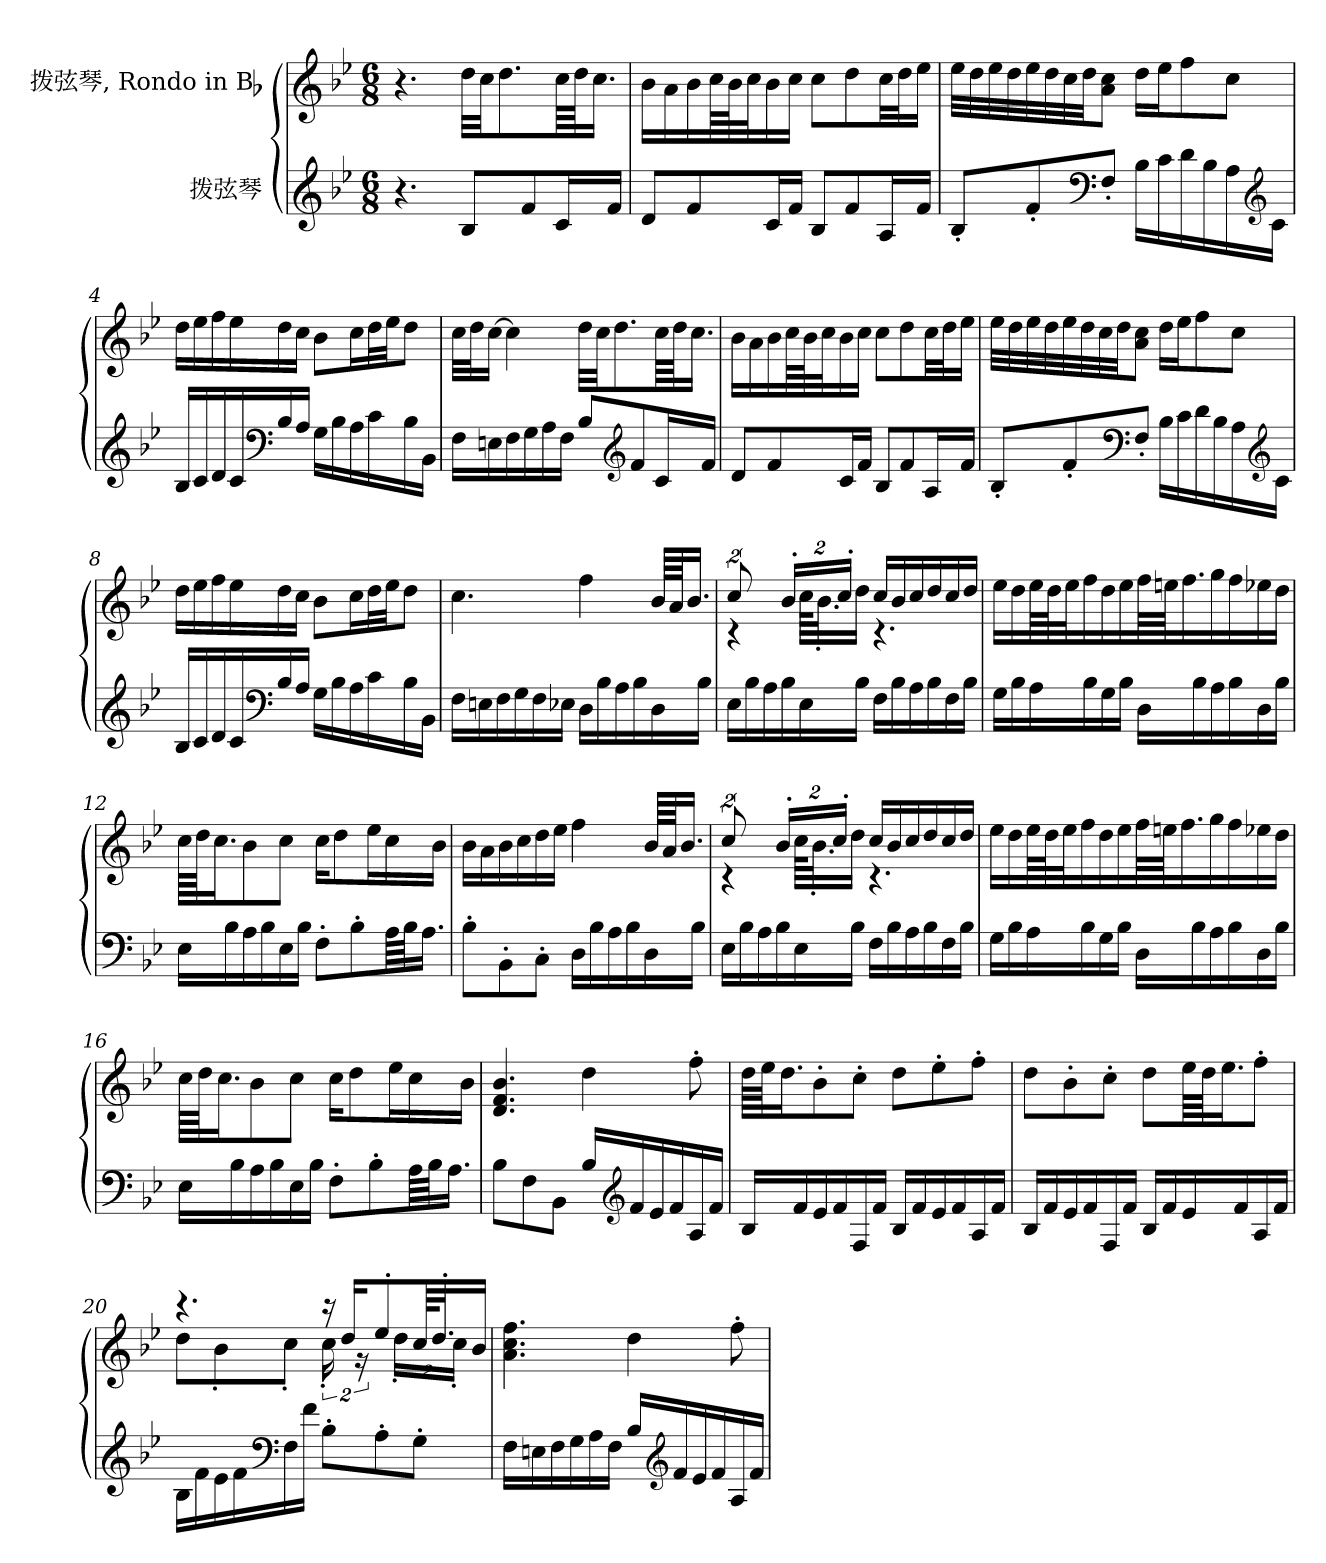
**kern	**kern
*part2	*part1
*staff2	*staff1
*I"拨弦琴	*I"拨弦琴, Rondo in Bb
*clefG2	*clefG2
*k[b-e-]	*k[b-e-]
*M6/8	*M6/8
*MM70	*MM70
=1	=1
4.r	4.r
8B-/L	32dd\LLL
.	32cc\JJ
.	8.dd\
8f/	.
16c/L	64cc\LLL
.	64dd\JJ
.	16.cc\JJ
16f/JJ	.
=2	=2
8d/L	16b-\LL
.	16a\
8f/	16b-\
.	64cc\LL
.	64b-\J
.	32cc\J
16c/L	16b-\
16f/JJ	16cc\JJ
8B-/L	8cc\L
8f/	8dd\
16A/L	32cc\LL
.	32dd\J
16f/JJ	16ee-\JJ
!!LO:LB:g=z
=3	=3
8B-'/L	32ee-\LLL
.	32dd\
.	32ee-\
.	32dd\
8f'/	32ee-\
.	32dd\
.	32cc\
.	32dd\JJ
*clefF4	*
8F'/J	8a\ 8cc\J
16B-\LL	16dd\LL
16c\	16ee-\J
16d\	8ff\
16B-\	.
16A\	8cc\J
*clefG2	*
16c\JJ	.
=4	=4
16B-/LL	16dd\LL
16c/	16ee-\
16d/	16ff\
16c/	16ee-\
*clefF4	*
16B-/	16dd\
16A/JJ	16cc\JJ
16G\LL	8b-\L
16B-\	.
16A\	16cc\L
16c\	32dd\L
.	32ee-\JJ
16B-\	8dd\J
16BB-\JJ	.
!!LO:LB:g=z
=5	=5
16F\LL	32cc\LLL
.	32dd\J
16En\	[16cc\JJ
16F\	4cc\]
16G\	.
16A\	.
16F\JJ	.
8B-/L	32dd\LLL
.	32cc\JJ
.	8.dd\
*clefG2	*
8f/	.
16c/L	64cc\LLL
.	64dd\JJ
.	16.cc\JJ
16f/JJ	.
=6	=6
8d/L	16b-\LL
.	16a\
8f/	16b-\
.	64cc\LL
.	64b-\J
.	32cc\J
16c/L	16b-\
16f/JJ	16cc\JJ
8B-/L	8cc\L
8f/	8dd\
16A/L	32cc\LL
.	32dd\J
16f/JJ	16ee-\JJ
!!LO:LB:g=z
=7	=7
8B-'/L	32ee-\LLL
.	32dd\
.	32ee-\
.	32dd\
8f'/	32ee-\
.	32dd\
.	32cc\
.	32dd\JJ
*clefF4	*
8F'/J	8a\ 8cc\J
16B-\LL	16dd\LL
16c\	16ee-\J
16d\	8ff\
16B-\	.
16A\	8cc\J
*clefG2	*
16c\JJ	.
=8	=8
16B-/LL	16dd\LL
16c/	16ee-\
16d/	16ff\
16c/	16ee-\
*clefF4	*
16B-/	16dd\
16A/JJ	16cc\JJ
16G\LL	8b-\L
16B-\	.
16A\	16cc\L
16c\	32dd\L
.	32ee-\JJ
16B-\	8dd\J
16BB-\JJ	.
!!LO:LB:g=z
=9	=9
16F\LL	4.cc\
16En\	.
16F\	.
16G\	.
16F\	.
16E-X\JJ	.
16D\LL	4ff\
16B-\	.
16A\	.
16B-\	.
16D\	64b-/LLLL
.	64a/JJ
.	16.b-/JJ
16B-\JJ	.
=10	=10
*	*^
16E-\LL	16%3cc/	4r
16B-\	.	.
16A\	.	.
16B-\	32%3b-'/L	.
16E-\	.	64cc\KLLL
.	.	32.b-'\J
.	32%3cc'/J	.
16B-\JJ	.	16dd\JJ
16F\LL	16cc/LL	4.r
16B-\	16b-/	.
16A\	16cc/	.
16B-\	16dd/	.
16F\	16cc/	.
16B-\JJ	16dd/JJ	.
*	*v	*v
!!LO:LB:g=z
=11	=11
16G\LL	16ee-\LL
16B-\	16dd\
16A\	64ee-\LL
.	64dd\J
.	32ee-\J
16B-\	16ff\
16G\	16dd\
16B-\JJ	16ee-\
16D\LL	64ff\LL
.	64een\JJ
.	16.ff\
16B-\	.
16A\	16gg\
16B-\	16ff\
16D\	16ee-X\
16B-\JJ	16dd\JJ
=12	=12
16E-\LL	64cc\LLLL
.	64dd\JJ
.	16.cc\J
16B-\	.
16A\	8b-\
16B-\	.
16E-\	8cc\J
16B-\JJ	.
8F'\L	16cc\KL
.	8dd\
8B-'\	.
.	16ee-\L
64A\LLL	16cc\
64B-\JJ	.
16.A\JJ	.
.	16b-\JJ
=13	=13
8B-'\L	16b-\LL
.	16a\
8BB-'\	16b-\
.	16cc\
8C'\J	16dd\
.	16ee-\JJ
16D\LL	4ff\
16B-\	.
16A\	.
16B-\	.
16D\	64b-/LLLL
.	64a/JJ
.	16.b-/JJ
16B-\JJ	.
!!LO:PB:g=z
=14	=14
*	*^
16E-\LL	16%3cc/	4r
16B-\	.	.
16A\	.	.
16B-\	32%3b-'/L	.
16E-\	.	64cc\KLLL
.	.	32.b-'\J
.	32%3cc'/J	.
16B-\JJ	.	16dd\JJ
16F\LL	16cc/LL	4.r
16B-\	16b-/	.
16A\	16cc/	.
16B-\	16dd/	.
16F\	16cc/	.
16B-\JJ	16dd/JJ	.
*	*v	*v
=15	=15
16G\LL	16ee-\LL
16B-\	16dd\
16A\	64ee-\LL
.	64dd\J
.	32ee-\J
16B-\	16ff\
16G\	16dd\
16B-\JJ	16ee-\
16D\LL	64ff\LL
.	64een\JJ
.	16.ff\
16B-\	.
16A\	16gg\
16B-\	16ff\
16D\	16ee-X\
16B-\JJ	16dd\JJ
!!LO:LB:g=z
=16	=16
16E-\LL	64cc\LLLL
.	64dd\JJ
.	16.cc\J
16B-\	.
16A\	8b-\
16B-\	.
16E-\	8cc\J
16B-\JJ	.
8F'\L	16cc\KL
.	8dd\
8B-'\	.
.	16ee-\L
64A\LLL	16cc\
64B-\JJ	.
16.A\JJ	.
.	16b-\JJ
=17	=17
8B-\L	4.d/ 4.f/ 4.b-/
8F\	.
8BB-\J	.
16B-/LL	4dd\
*clefG2	*
16f/	.
16e-/	.
16f/	.
16A/	8ff'\
16f/JJ	.
=18	=18
16B-/LL	64dd\LLLL
.	64ee-\JJ
.	16.dd\J
16f/	.
16e-/	8b-'\
16f/	.
16F/	8cc'\J
16f/JJ	.
16B-/LL	8dd\L
16f/	.
16e-/	8ee-'\
16f/	.
16A/	8ff'\J
16f/JJ	.
!!LO:LB:g=z
=19	=19
16B-/LL	8dd\L
16f/	.
16e-/	8b-'\
16f/	.
16F/	8cc'\J
16f/JJ	.
16B-/LL	8dd\L
16f/	.
16e-/	64ee-\LLL
.	64dd\JJ
.	16.ee-\J
16f/	.
16A/	8ff'\J
16f/JJ	.
=20	=20
*	*^
16B-\LL	4.r	8dd\L
16f\	.	.
16e-\	.	8b-'\
16f\	.	.
*clefF4	*	*
16F\	.	8cc'\J
16f\JJ	.	.
8B-'\L	16r	32%3cc'\
.	16dd/KL	.
.	.	32%3r
8A'\	8ee-'/	.
.	.	32%3dd'\L
8G'\J	64cc/KLL	.
.	32.dd'/J	.
.	.	32%3cc'\J
.	16b-/JJ	.
*	*v	*v
!!LO:LB:g=z
=21	=21
16F\LL	4.a\ 4.cc\ 4.ff\
16En\	.
16F\	.
16G\	.
16A\	.
16F\JJ	.
16B-/LL	4dd\
*clefG2	*
16f/	.
16e-/	.
16f/	.
16A/	8ff'\
16f/JJ	.
=	=
*-	*-
